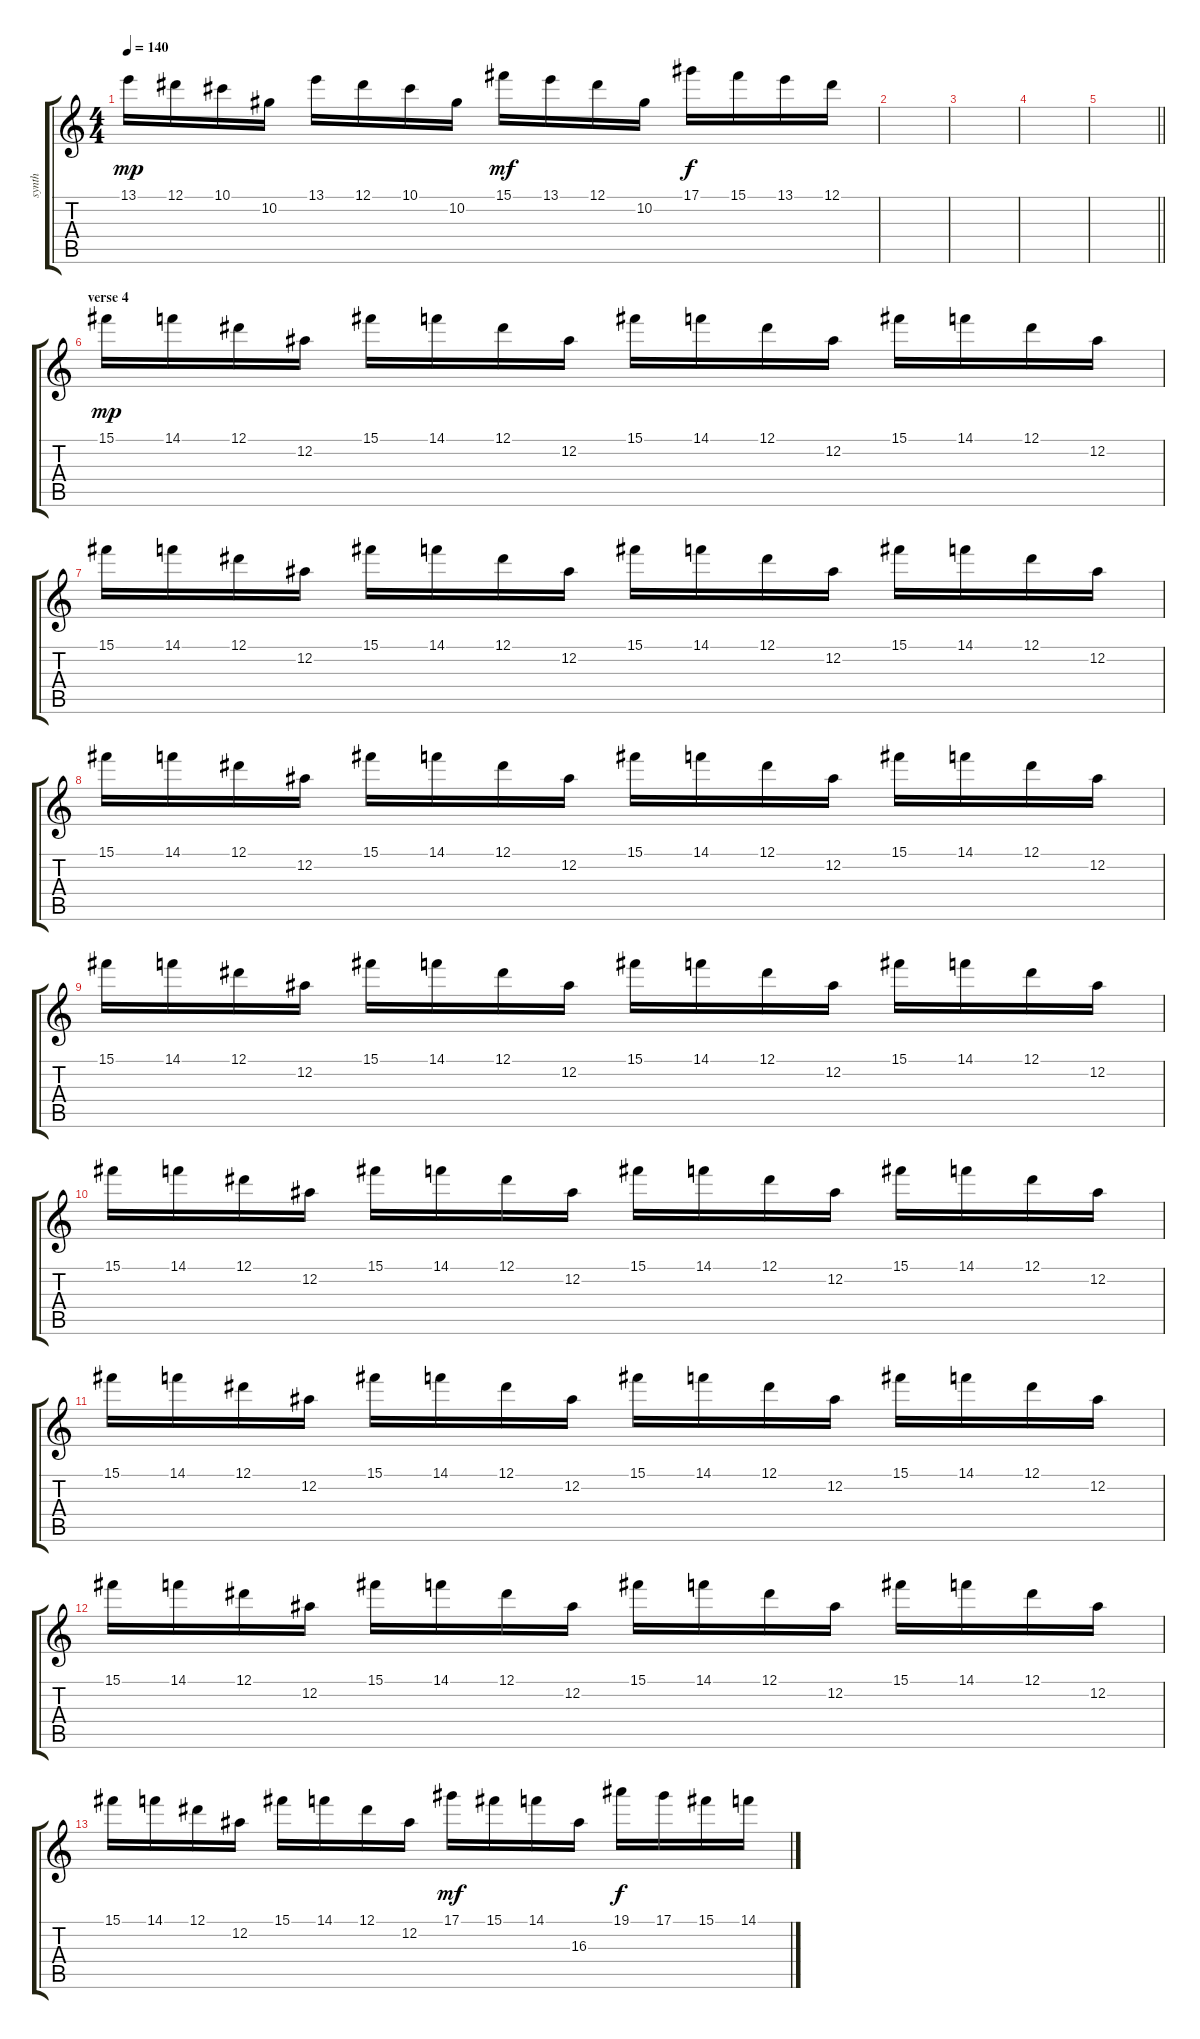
\track ("synth" "synth") {instrument synthbass1}
\staff {score tabs}
\tuning (Eb4 Bb3 Gb3 Db3 Ab2 Eb2) {hide}
\ts (4 4)
\tempo 140
\clef g2
\ks c
13.1.16{dy mp} 12.1.16 10.1.16 10.2.16 13.1.16 12.1.16 10.1.16 10.2.16 15.1.16{dy mf} 13.1.16 12.1.16 10.2.16 17.1.16{dy f} 15.1.16 13.1.16 12.1.16 |
|
|
|
\barLineRight lightlight
|
\section ("" "verse 4")
15.1.16{dy mp} 14.1.16 12.1.16 12.2.16 15.1.16 14.1.16 12.1.16 12.2.16 15.1.16 14.1.16 12.1.16 12.2.16 15.1.16 14.1.16 12.1.16 12.2.16 |
15.1.16 14.1.16 12.1.16 12.2.16 15.1.16 14.1.16 12.1.16 12.2.16 15.1.16 14.1.16 12.1.16 12.2.16 15.1.16 14.1.16 12.1.16 12.2.16 |
15.1.16 14.1.16 12.1.16 12.2.16 15.1.16 14.1.16 12.1.16 12.2.16 15.1.16 14.1.16 12.1.16 12.2.16 15.1.16 14.1.16 12.1.16 12.2.16 |
15.1.16 14.1.16 12.1.16 12.2.16 15.1.16 14.1.16 12.1.16 12.2.16 15.1.16 14.1.16 12.1.16 12.2.16 15.1.16 14.1.16 12.1.16 12.2.16 |
15.1.16 14.1.16 12.1.16 12.2.16 15.1.16 14.1.16 12.1.16 12.2.16 15.1.16 14.1.16 12.1.16 12.2.16 15.1.16 14.1.16 12.1.16 12.2.16 |
15.1.16 14.1.16 12.1.16 12.2.16 15.1.16 14.1.16 12.1.16 12.2.16 15.1.16 14.1.16 12.1.16 12.2.16 15.1.16 14.1.16 12.1.16 12.2.16 |
15.1.16 14.1.16 12.1.16 12.2.16 15.1.16 14.1.16 12.1.16 12.2.16 15.1.16 14.1.16 12.1.16 12.2.16 15.1.16 14.1.16 12.1.16 12.2.16 |
15.1.16 14.1.16 12.1.16 12.2.16 15.1.16 14.1.16 12.1.16 12.2.16 17.1.16{dy mf} 15.1.16 14.1.16 16.3.16 19.1.16{dy f} 17.1.16 15.1.16 14.1.16
